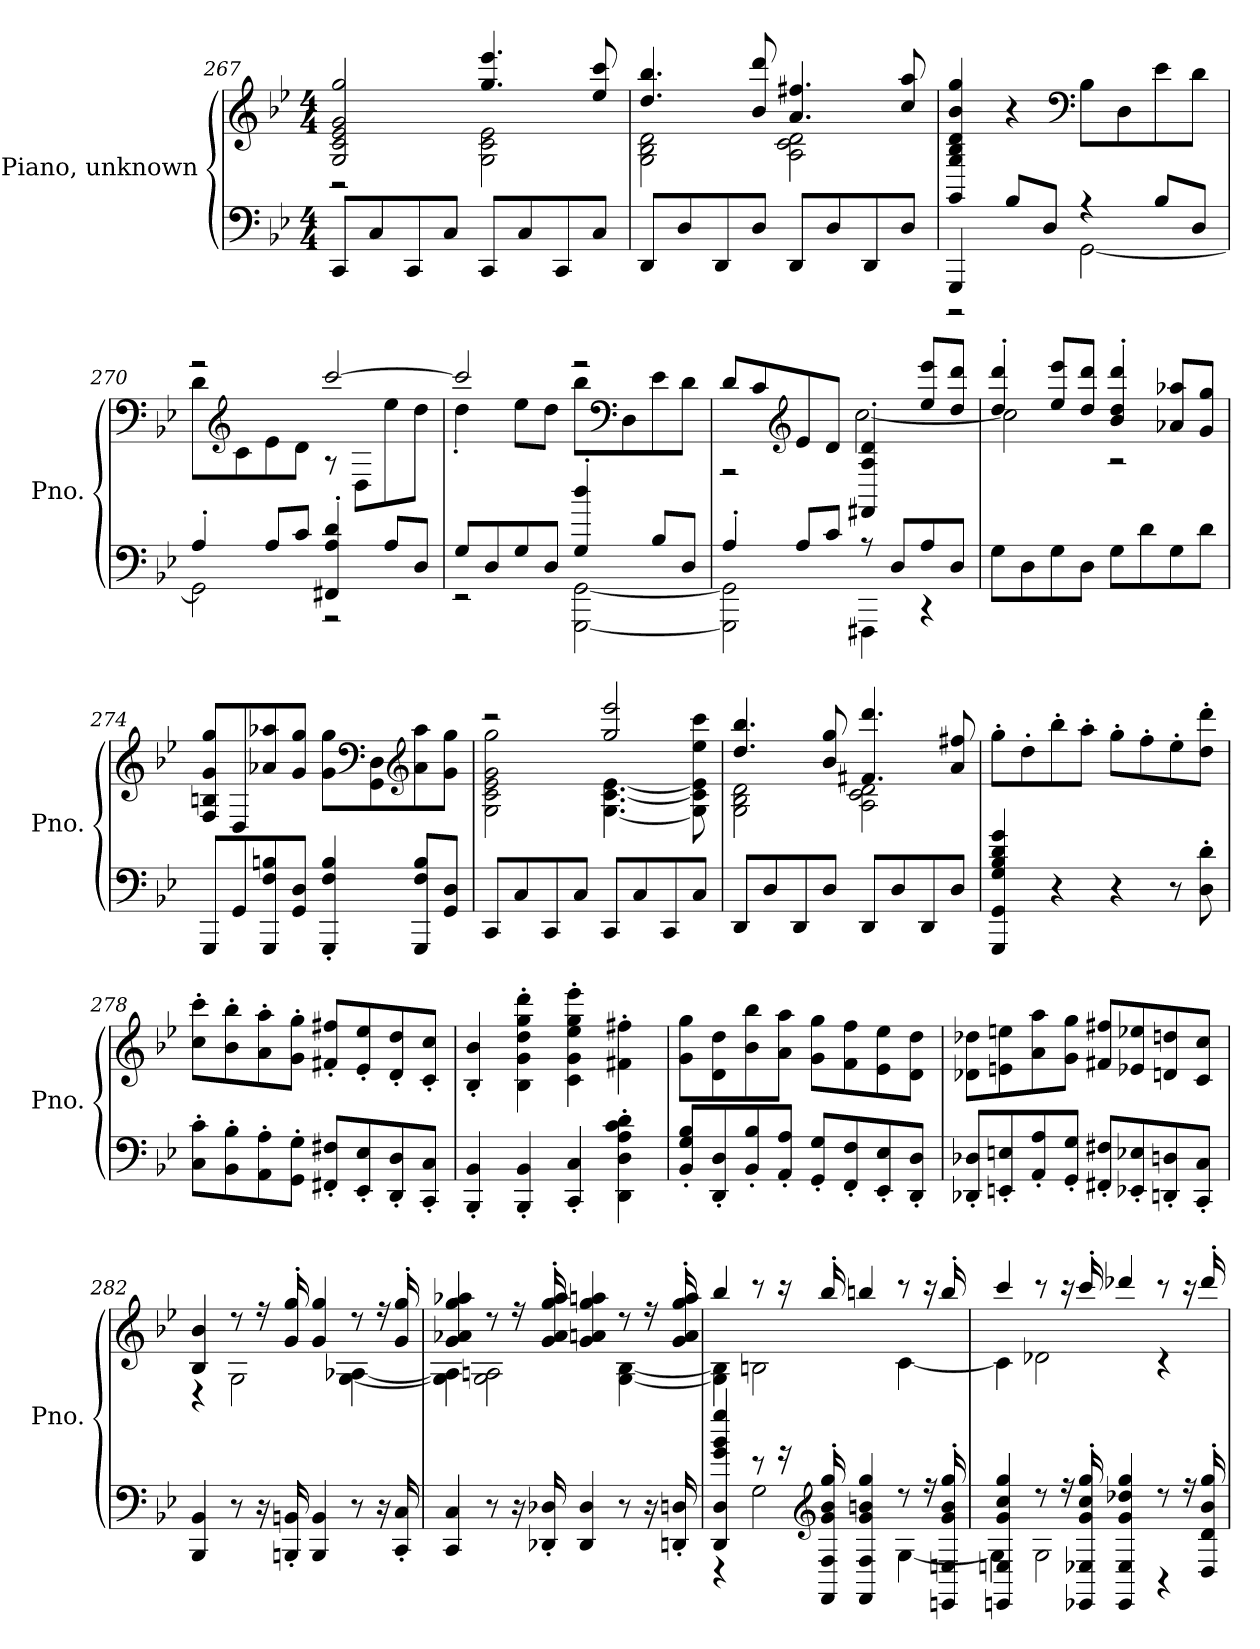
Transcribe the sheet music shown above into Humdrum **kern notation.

**kern	**kern
*part1	*part1
*staff2	*staff1
*I"Piano, unknown	*
*I'Pno.	*
*clefF4	*clefG2
*k[b-e-]	*k[b-e-]
*M4/4	*M4/4
=267	=267
*	*^
8CC/L	2G/ 2c/ 2e-/ 2g/ 2gg/	2r
8C/	.	.
8CC/	.	.
8C/J	.	.
8CC/L	4.gg/ 4.eee-/	2G\ 2c\ 2e-\
8C/	.	.
8CC/	.	.
8C/J	8ee-/ 8ccc/	.
=268	=268	=268
8DD/L	4.dd/ 4.bb-/	2G\ 2B-\ 2d\
8D/	.	.
8DD/	.	.
8D/J	8b-/ 8ddd/	.
8DD/L	4.a/ 4.ff#X/	2A\ 2c\ 2d\
8D/	.	.
8DD/	.	.
8D/J	8cc/ 8aa/	.
*	*v	*v
=269	=269
*^	*
4GGG/	2r	4GG/ 4G/ 4B-/ 4d/ 4b-/ 4gg/
8B-/L	.	4r
8D/J	.	.
*	*	*clefF4
4r	[2GG\	8B-\L
.	.	8D\
8B-/L	.	8e-\
8D/J	.	8d\J
!!LO:LB:g=z
=270	=270	=270
*	*	*^
4A'/	2GG\]	2r	8d\L
*	*	*clefG2	*
.	.	.	8c\
8A/L	.	.	8e-\
8c/J	.	.	8d\J
4FF#X/' 4A/' 4d/'	2r	[2ccc/	8r
.	.	.	8D\L
8A/L	.	.	8ee-\
8D/J	.	.	8dd\J
=271	=271	=271	=271
8G/L	2r	2ccc/]	4dd'\
8D/	.	.	.
8G/	.	.	8ee-\L
8D/J	.	.	8dd\J
4G/' 4dd/'	[2GGG\ [2GG\	2r	8bb-\L
*	*	*clefF4	*
.	.	.	8D\
8B-/L	.	.	8e-\
8D/J	.	.	8d\J
=272	=272	=272	=272
4A'/	2GGG\] 2GG\]	8d/L	2r
.	.	8c/	.
*	*	*clefG2	*
8A/L	.	8e-/	.
8c/J	.	8d/J	.
8r	4FFF#X\	4FF#X/' 4A/' 4d/'	[2cc\
8D/L	.	.	.
8A/	4r	8ee-/ 8eee-/L	.
8D/J	.	8dd/ 8ddd/J	.
*v	*v	*	*
=273	=273	=273
8G\L	4dd/' 4ddd/'	2cc\]
8D\	.	.
8G\	8ee-/ 8eee-/L	.
8D\J	8dd/ 8ddd/J	.
8G\L	4b-/' 4dd/' 4ddd/'	2r
8d\	.	.
8G\	8a-X/ 8aa-X/L	.
8d\J	8g/ 8gg/J	.
*	*v	*v
!!LO:LB:g=z
=274	=274
8GGG/L	8F/ 8Bn/ 8g/ 8gg/L
8GG/	8D/
8GGG/ 8F/ 8Bn/	8a-X/ 8aa-X/
8GG/ 8D/J	8g/ 8gg/J
4GGG/' 4F/' 4B/'	8g\ 8gg\L
*	*clefF4
.	8GG\ 8D\
*	*clefG2
8GGG/ 8F/ 8B/L	8a-\ 8aa-\
8GG/ 8D/J	8g\ 8gg\J
=275	=275
*	*^
8CC/L	2r	2G\ 2c\ 2e-\ 2g\ 2gg\
8C/	.	.
8CC/	.	.
8C/J	.	.
8CC/L	2gg/ 2eee-/	[4.G\ [4.c\ [4.e-\
8C/	.	.
8CC/	.	.
8C/J	.	8G\] 8c\] 8e-\] 8ee-\ 8ccc\
=276	=276	=276
8DD/L	4.dd/ 4.bb-/	2G\ 2B-\ 2d\
8D/	.	.
8DD/	.	.
8D/J	8b-/ 8gg/	.
8DD/L	4.f#X/ 4.ddd/	2A\ 2c\ 2d\
8D/	.	.
8DD/	.	.
8D/J	8a/ 8ff#X/	.
*	*v	*v
=277	=277
4GGG/ 4GG/ 4G/ 4B-/ 4d/ 4g/	8gg'\L
.	8dd'\
4r	8bb-'\
.	8aa'\J
4r	8gg'\L
.	8ff'\
8r	8ee-'\
8D\' 8d\'	8dd\' 8ddd\'J
!!LO:LB:g=z
=278	=278
8C\' 8c\'L	8cc\' 8ccc\'L
8BB-\' 8B-\'	8b-\' 8bb-\'
8AA\' 8A\'	8a\' 8aa\'
8GG\' 8G\'J	8g\' 8gg\'J
8FF#X/' 8F#X/'L	8f#X/' 8ff#X/'L
8EE-/' 8E-/'	8e-/' 8ee-/'
8DD/' 8D/'	8d/' 8dd/'
8CC/' 8C/'J	8c/' 8cc/'J
=279	=279
4BBB-/' 4BB-/'	4B-/' 4b-/'
4BBB-/' 4BB-/'	4B-\' 4g\' 4dd\' 4gg\' 4ddd\'
4CC/' 4C/'	4c\' 4g\' 4ee-\' 4gg\' 4eee-\'
4DD\' 4D\' 4A\' 4c\' 4d\'	4f#X\' 4ff#X\'
=280	=280
8BB-/' 8G/' 8B-/'L	8g\ 8gg\L
8DD/' 8D/'	8d\ 8dd\
8BB-/' 8B-/'	8b-\ 8bb-\
8AA/' 8A/'J	8a\ 8aa\J
8GG/' 8G/'L	8g\ 8gg\L
8FF/' 8F/'	8f\ 8ff\
8EE-/' 8E-/'	8e-\ 8ee-\
8DD/' 8D/'J	8d\ 8dd\J
=281	=281
8DD-X/' 8D-X/'L	8d-X\ 8dd-X\L
8EEn/' 8En/'	8en\ 8een\
8AA/' 8A/'	8a\ 8aa\
8GG/' 8G/'J	8g\ 8gg\J
8FF#X/' 8F#X/'L	8f#X/ 8ff#X/L
8EE-X/' 8E-X/'	8e-X/ 8ee-X/
8DDn/' 8Dn/'	8dn/ 8ddn/
8CC/' 8C/'J	8c/ 8cc/J
!!LO:PB:g=z
=282	=282
*	*^
4BBB-/ 4BB-/	4B-/ 4b-/	4r
8r	8r	2G\
16r	16r	.
16BBBn/' 16BBn/'	16g/' 16gg/'	.
4BBB/ 4BB/	4g/ 4gg/	.
8r	8r	[4G\ [4A-X\
16r	16r	.
16CC/' 16C/'	16g/' 16gg/'	.
=283	=283	=283
4CC/ 4C/	4g/ 4a-X/ 4gg/ 4aa-X/	4G\] 4A-\]
8r	8r	2G\ 2An\
16r	16r	.
16DD-X/' 16D-X/'	16g/' 16a-/' 16gg/' 16aa-/'	.
4DD-/ 4D-/	4g/ 4an/ 4gg/ 4aan/	.
8r	8r	[4G\ [4B-\
16r	16r	.
16DDn/' 16Dn/'	16g/' 16a/' 16gg/' 16aa/'	.
=284	=284	=284
*^	*	*
4DD/ 4D/ 4g/ 4b-/ 4gg/	4r	4bb-/	4G\] 4B-\]
8r	2G\	8r	2Bn\
16r	.	16r	.
*clefG2	*	*	*
16FF/' 16F/' 16g/' 16b-/' 16gg/'	.	16bb-'/	.
4FF/ 4F/ 4g/ 4bn/ 4gg/	.	4bbn/	.
8r	[4G\	8r	[4c\
16r	.	16r	.
16EEn/' 16En/' 16g/' 16b/' 16gg/'	.	16bb'/	.
!!LO:LB:g=z	!!
=285	=285	=285	=285
4EEn/ 4En/ 4g/ 4cc/ 4gg/	4G\]	4ccc/	4c\]
8r	2G\	8r	2d-X\
16r	.	16r	.
16EE-X/' 16E-X/' 16g/' 16cc/' 16gg/'	.	16ccc'/	.
4EE-/ 4E-/ 4g/ 4dd-X/ 4gg/	.	4ddd-X/	.
8r	4r	8r	4r
16r	.	16r	.
16D/' 16d/' 16b-/' 16gg/'	.	16ddd-'/	.
*v	*v	*	*
*	*v	*v
=	=
*-	*-
